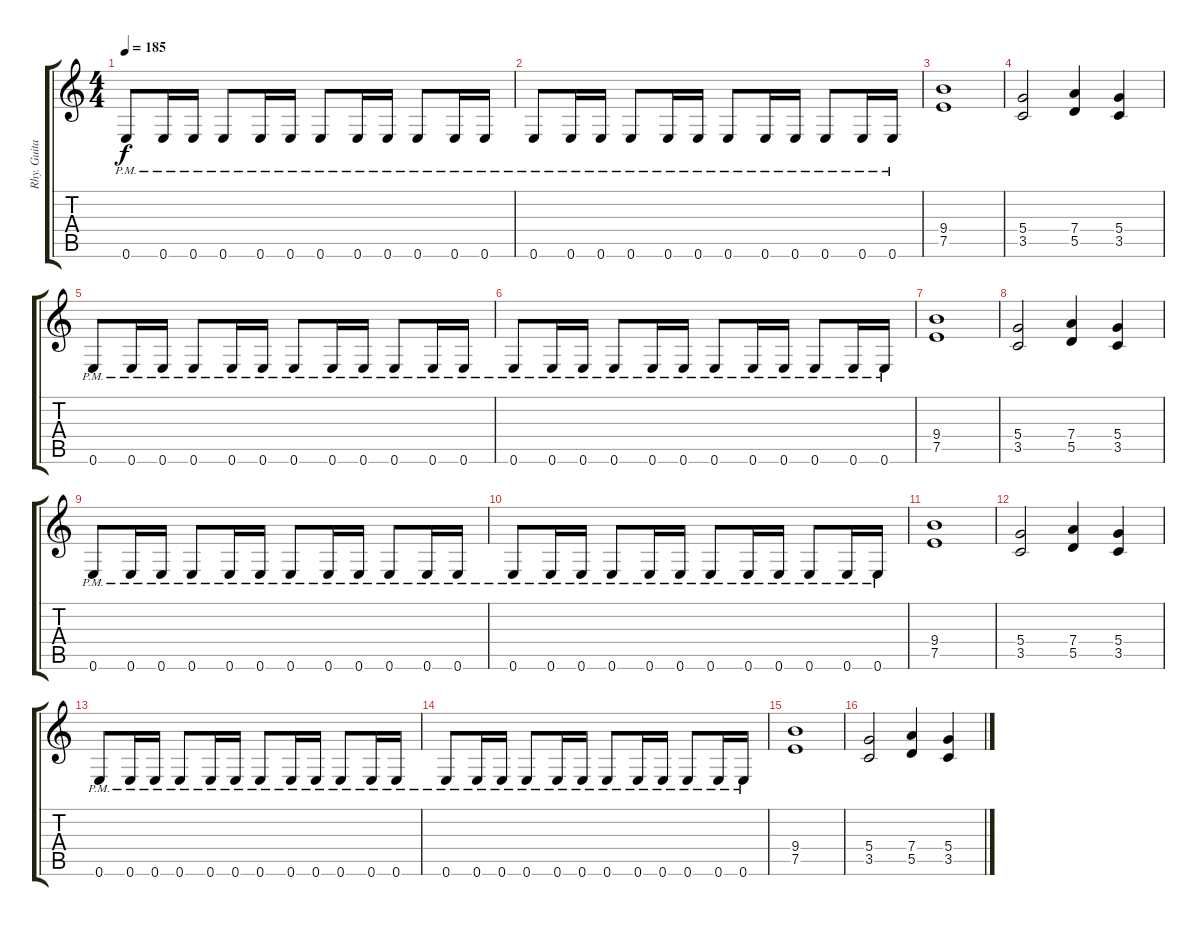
\track ("Rhy. Guitar 2" "Rhy. Guita") {instrument distortionguitar}
\staff {score tabs}
\tuning (E4 B3 G3 D3 A2 E2) {hide}
\ts (4 4)
\tempo 185
\clef g2
\ks c
0.6{pm}.8{dy f} 0.6{pm}.16 0.6{pm}.16 0.6{pm}.8 0.6{pm}.16 0.6{pm}.16 0.6{pm}.8 0.6{pm}.16 0.6{pm}.16 0.6{pm}.8 0.6{pm}.16 0.6{pm}.16 |
0.6{pm}.8 0.6{pm}.16 0.6{pm}.16 0.6{pm}.8 0.6{pm}.16 0.6{pm}.16 0.6{pm}.8 0.6{pm}.16 0.6{pm}.16 0.6{pm}.8 0.6{pm}.16 0.6{pm}.16 |
(9.4 7.5).1 |
(5.4 3.5).2 (7.4 5.5).4 (5.4 3.5).4 |
0.6{pm}.8 0.6{pm}.16 0.6{pm}.16 0.6{pm}.8 0.6{pm}.16 0.6{pm}.16 0.6{pm}.8 0.6{pm}.16 0.6{pm}.16 0.6{pm}.8 0.6{pm}.16 0.6{pm}.16 |
0.6{pm}.8 0.6{pm}.16 0.6{pm}.16 0.6{pm}.8 0.6{pm}.16 0.6{pm}.16 0.6{pm}.8 0.6{pm}.16 0.6{pm}.16 0.6{pm}.8 0.6{pm}.16 0.6{pm}.16 |
(9.4 7.5).1 |
(5.4 3.5).2 (7.4 5.5).4 (5.4 3.5).4 |
0.6{pm}.8 0.6{pm}.16 0.6{pm}.16 0.6{pm}.8 0.6{pm}.16 0.6{pm}.16 0.6{pm}.8 0.6{pm}.16 0.6{pm}.16 0.6{pm}.8 0.6{pm}.16 0.6{pm}.16 |
0.6{pm}.8 0.6{pm}.16 0.6{pm}.16 0.6{pm}.8 0.6{pm}.16 0.6{pm}.16 0.6{pm}.8 0.6{pm}.16 0.6{pm}.16 0.6{pm}.8 0.6{pm}.16 0.6{pm}.16 |
(9.4 7.5).1 |
(5.4 3.5).2 (7.4 5.5).4 (5.4 3.5).4 |
0.6{pm}.8 0.6{pm}.16 0.6{pm}.16 0.6{pm}.8 0.6{pm}.16 0.6{pm}.16 0.6{pm}.8 0.6{pm}.16 0.6{pm}.16 0.6{pm}.8 0.6{pm}.16 0.6{pm}.16 |
0.6{pm}.8 0.6{pm}.16 0.6{pm}.16 0.6{pm}.8 0.6{pm}.16 0.6{pm}.16 0.6{pm}.8 0.6{pm}.16 0.6{pm}.16 0.6{pm}.8 0.6{pm}.16 0.6{pm}.16 |
(9.4 7.5).1 |
(5.4 3.5).2 (7.4 5.5).4 (5.4 3.5).4
